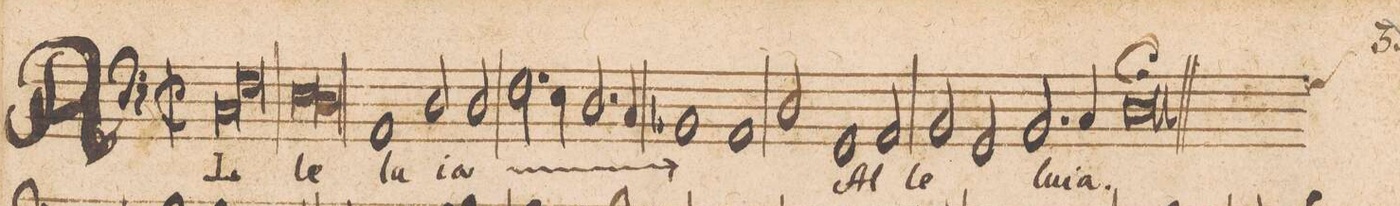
**kern	**text
*I"BASSVS.	*
*clefF4	*
*k[]	*
*met(C|)	*
*M2/1	*
1C	AL-
1F	.
*Xlig	*
=2-	=2-
*lig	*
1E	-le-
1D	.
*Xlig	*
=3-	=3-
1AA	-lu-
2D/	.
2D/	-ia
*	*ij
=4-	=4-
2.F\	Al-
4E\	.
2.D/	.
4C/	.
=5-	=5-
1BB-X	-le-
1AA	lu-
=6-	=6-
2D/	-ia
*	*Xij
1GG	Al-
2AA/	.
=7-	=7-
2BB-/	-le-
2GG/	.
2.BB-/	-lu-
4C/	-ia.
=8-	=8-
0Dl;>	.
=9||	=9||
*M2/1	*
*met(C|)	*
*-	*-
